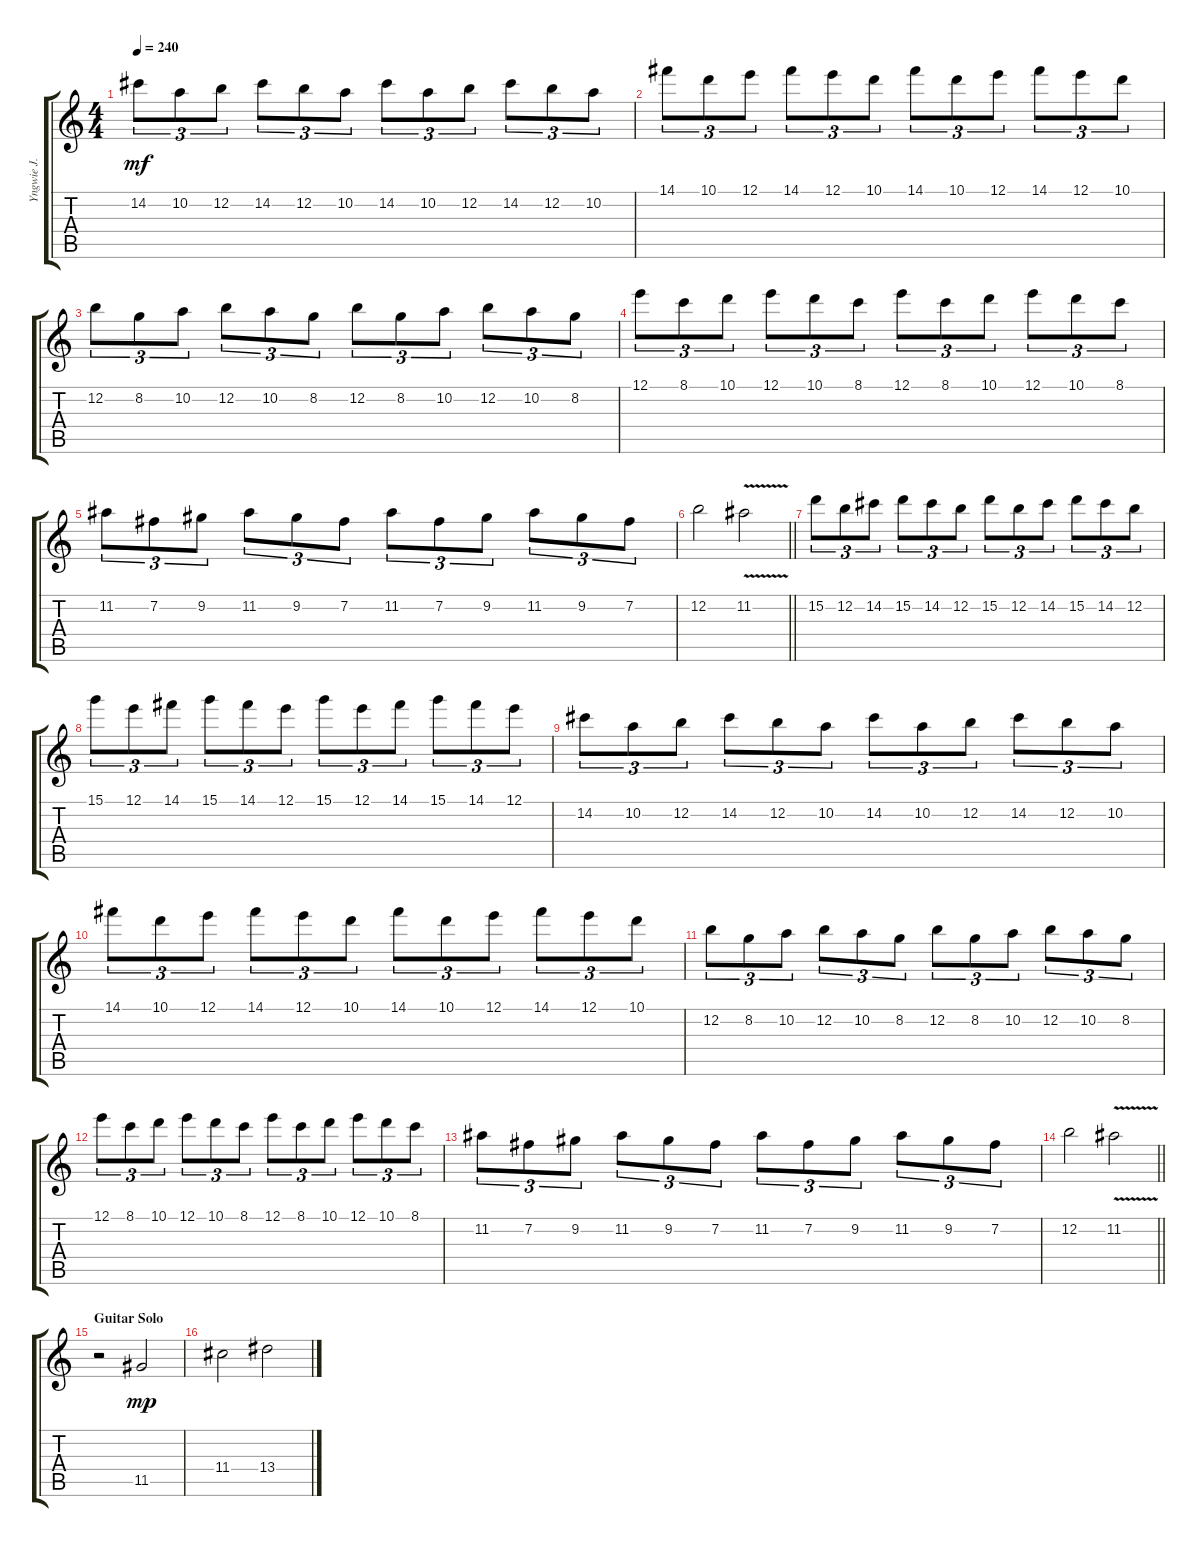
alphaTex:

\track ("Yngwie J. Malmsteen (Rythm Guitar 2)" "Yngwie J. ") {instrument overdrivenguitar}
\staff {score tabs}
\tuning (E4 B3 G3 D3 A2 E2) {hide}
\ts (4 4)
\tempo 240
\clef g2
\ks c
14.2.8{tu (3 2) dy mf} 10.2.8{tu (3 2)} 12.2.8{tu (3 2)} 14.2.8{tu (3 2)} 12.2.8{tu (3 2)} 10.2.8{tu (3 2)} 14.2.8{tu (3 2)} 10.2.8{tu (3 2)} 12.2.8{tu (3 2)} 14.2.8{tu (3 2)} 12.2.8{tu (3 2)} 10.2.8{tu (3 2)} |
14.1.8{tu (3 2)} 10.1.8{tu (3 2)} 12.1.8{tu (3 2)} 14.1.8{tu (3 2)} 12.1.8{tu (3 2)} 10.1.8{tu (3 2)} 14.1.8{tu (3 2)} 10.1.8{tu (3 2)} 12.1.8{tu (3 2)} 14.1.8{tu (3 2)} 12.1.8{tu (3 2)} 10.1.8{tu (3 2)} |
12.2.8{tu (3 2)} 8.2.8{tu (3 2)} 10.2.8{tu (3 2)} 12.2.8{tu (3 2)} 10.2.8{tu (3 2)} 8.2.8{tu (3 2)} 12.2.8{tu (3 2)} 8.2.8{tu (3 2)} 10.2.8{tu (3 2)} 12.2.8{tu (3 2)} 10.2.8{tu (3 2)} 8.2.8{tu (3 2)} |
12.1.8{tu (3 2)} 8.1.8{tu (3 2)} 10.1.8{tu (3 2)} 12.1.8{tu (3 2)} 10.1.8{tu (3 2)} 8.1.8{tu (3 2)} 12.1.8{tu (3 2)} 8.1.8{tu (3 2)} 10.1.8{tu (3 2)} 12.1.8{tu (3 2)} 10.1.8{tu (3 2)} 8.1.8{tu (3 2)} |
11.2.8{tu (3 2)} 7.2.8{tu (3 2)} 9.2.8{tu (3 2)} 11.2.8{tu (3 2)} 9.2.8{tu (3 2)} 7.2.8{tu (3 2)} 11.2.8{tu (3 2)} 7.2.8{tu (3 2)} 9.2.8{tu (3 2)} 11.2.8{tu (3 2)} 9.2.8{tu (3 2)} 7.2.8{tu (3 2)} |
\barLineRight lightlight
12.2.2 11.2{v}.2 |
15.2.8{tu (3 2)} 12.2.8{tu (3 2)} 14.2.8{tu (3 2)} 15.2.8{tu (3 2)} 14.2.8{tu (3 2)} 12.2.8{tu (3 2)} 15.2.8{tu (3 2)} 12.2.8{tu (3 2)} 14.2.8{tu (3 2)} 15.2.8{tu (3 2)} 14.2.8{tu (3 2)} 12.2.8{tu (3 2)} |
15.1.8{tu (3 2)} 12.1.8{tu (3 2)} 14.1.8{tu (3 2)} 15.1.8{tu (3 2)} 14.1.8{tu (3 2)} 12.1.8{tu (3 2)} 15.1.8{tu (3 2)} 12.1.8{tu (3 2)} 14.1.8{tu (3 2)} 15.1.8{tu (3 2)} 14.1.8{tu (3 2)} 12.1.8{tu (3 2)} |
14.2.8{tu (3 2)} 10.2.8{tu (3 2)} 12.2.8{tu (3 2)} 14.2.8{tu (3 2)} 12.2.8{tu (3 2)} 10.2.8{tu (3 2)} 14.2.8{tu (3 2)} 10.2.8{tu (3 2)} 12.2.8{tu (3 2)} 14.2.8{tu (3 2)} 12.2.8{tu (3 2)} 10.2.8{tu (3 2)} |
14.1.8{tu (3 2)} 10.1.8{tu (3 2)} 12.1.8{tu (3 2)} 14.1.8{tu (3 2)} 12.1.8{tu (3 2)} 10.1.8{tu (3 2)} 14.1.8{tu (3 2)} 10.1.8{tu (3 2)} 12.1.8{tu (3 2)} 14.1.8{tu (3 2)} 12.1.8{tu (3 2)} 10.1.8{tu (3 2)} |
12.2.8{tu (3 2)} 8.2.8{tu (3 2)} 10.2.8{tu (3 2)} 12.2.8{tu (3 2)} 10.2.8{tu (3 2)} 8.2.8{tu (3 2)} 12.2.8{tu (3 2)} 8.2.8{tu (3 2)} 10.2.8{tu (3 2)} 12.2.8{tu (3 2)} 10.2.8{tu (3 2)} 8.2.8{tu (3 2)} |
12.1.8{tu (3 2)} 8.1.8{tu (3 2)} 10.1.8{tu (3 2)} 12.1.8{tu (3 2)} 10.1.8{tu (3 2)} 8.1.8{tu (3 2)} 12.1.8{tu (3 2)} 8.1.8{tu (3 2)} 10.1.8{tu (3 2)} 12.1.8{tu (3 2)} 10.1.8{tu (3 2)} 8.1.8{tu (3 2)} |
11.2.8{tu (3 2)} 7.2.8{tu (3 2)} 9.2.8{tu (3 2)} 11.2.8{tu (3 2)} 9.2.8{tu (3 2)} 7.2.8{tu (3 2)} 11.2.8{tu (3 2)} 7.2.8{tu (3 2)} 9.2.8{tu (3 2)} 11.2.8{tu (3 2)} 9.2.8{tu (3 2)} 7.2.8{tu (3 2)} |
\barLineRight lightlight
12.2.2 11.2{v}.2 |
\section ("" "Guitar Solo")
r.2{balance 8 instrument overdrivenguitar} 11.5.2{dy mp} |
11.4.2 13.4.2
